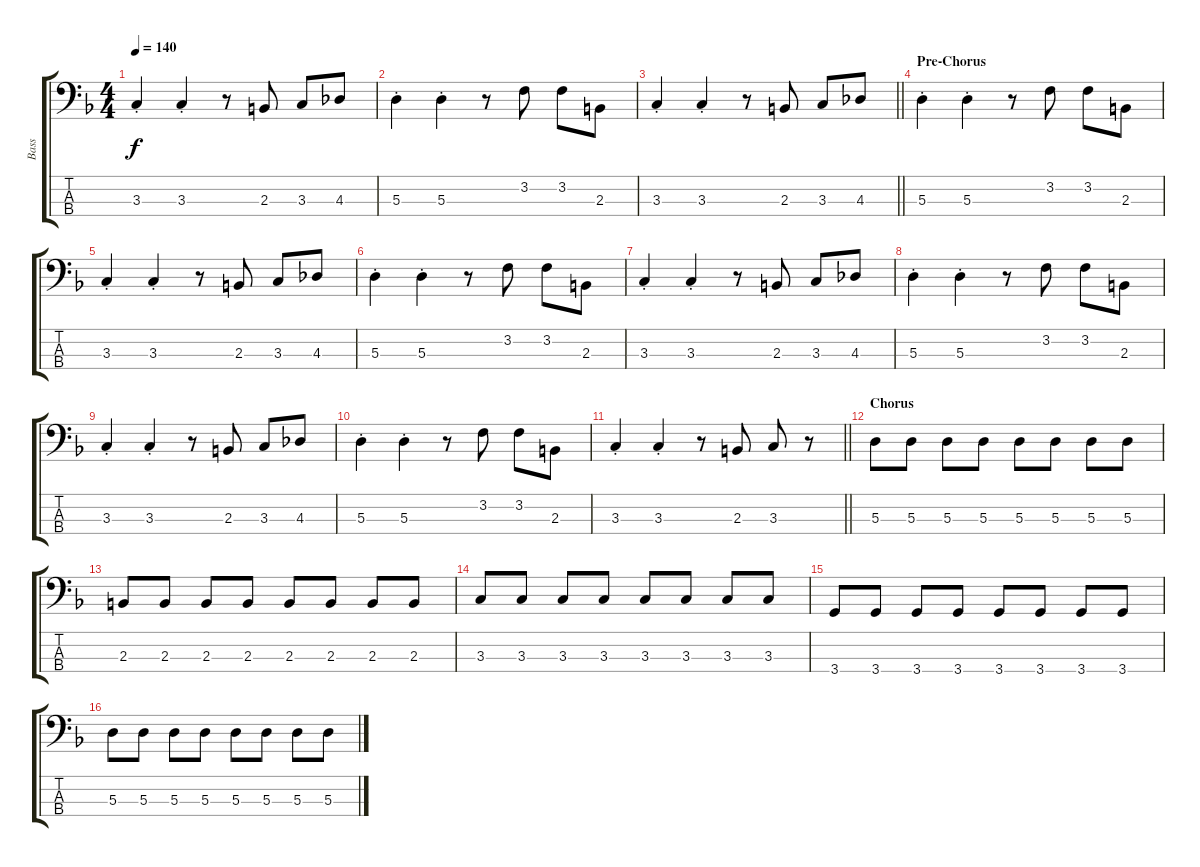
\track ("Bass" "Bass") {instrument electricbasspick}
\staff {score tabs}
\tuning (G2 D2 A1 E1) {hide}
\ts (4 4)
\tempo 140
\clef f4
\ks f
3.3{st}.4{dy f} 3.3{st}.4 r.8 2.3.8 3.3.8 4.3.8 |
5.3{st}.4 5.3{st}.4 r.8 3.2.8 3.2.8 2.3.8 |
\barLineRight lightlight
3.3{st}.4 3.3{st}.4 r.8 2.3.8 3.3.8 4.3.8 |
\section ("" "Pre-Chorus")
5.3{st}.4 5.3{st}.4 r.8 3.2.8 3.2.8 2.3.8 |
3.3{st}.4 3.3{st}.4 r.8 2.3.8 3.3.8 4.3.8 |
5.3{st}.4 5.3{st}.4 r.8 3.2.8 3.2.8 2.3.8 |
3.3{st}.4 3.3{st}.4 r.8 2.3.8 3.3.8 4.3.8 |
5.3{st}.4 5.3{st}.4 r.8 3.2.8 3.2.8 2.3.8 |
3.3{st}.4 3.3{st}.4 r.8 2.3.8 3.3.8 4.3.8 |
5.3{st}.4 5.3{st}.4 r.8 3.2.8 3.2.8 2.3.8 |
\barLineRight lightlight
3.3{st}.4 3.3{st}.4 r.8 2.3.8 3.3.8 r.8 |
\section ("" "Chorus")
5.3.8 5.3.8 5.3.8 5.3.8 5.3.8 5.3.8 5.3.8 5.3.8 |
2.3.8 2.3.8 2.3.8 2.3.8 2.3.8 2.3.8 2.3.8 2.3.8 |
3.3.8 3.3.8 3.3.8 3.3.8 3.3.8 3.3.8 3.3.8 3.3.8 |
3.4.8 3.4.8 3.4.8 3.4.8 3.4.8 3.4.8 3.4.8 3.4.8 |
5.3.8 5.3.8 5.3.8 5.3.8 5.3.8 5.3.8 5.3.8 5.3.8
